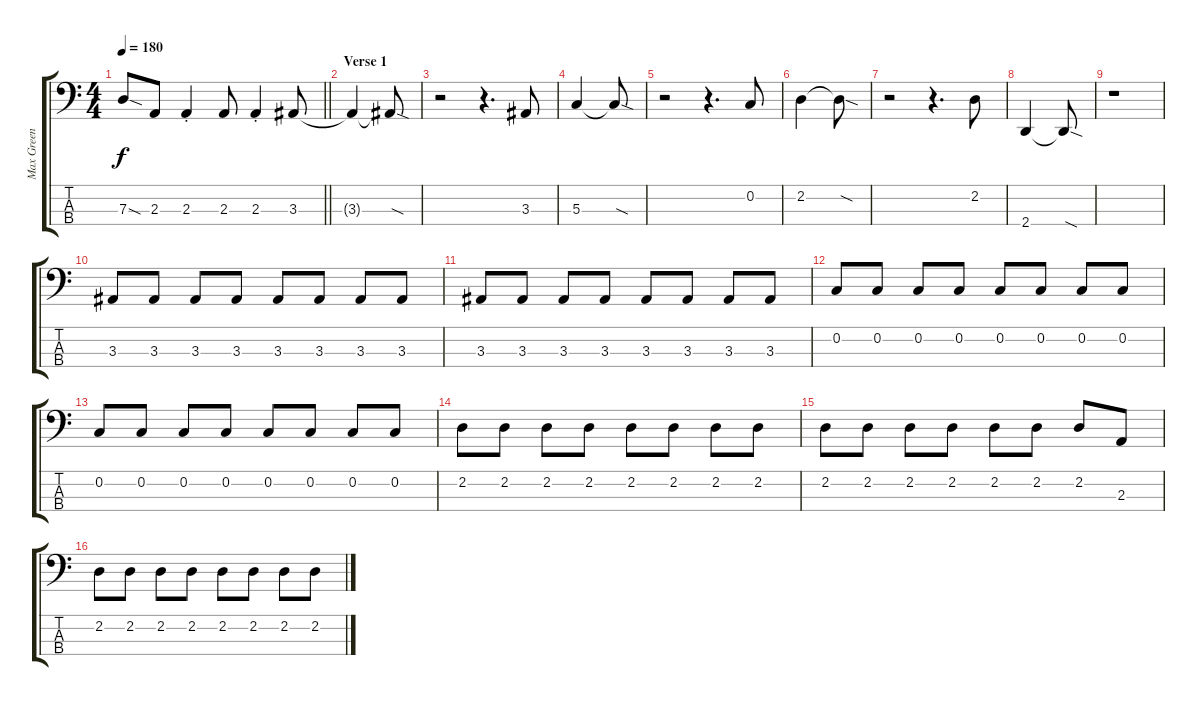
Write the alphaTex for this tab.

\track ("Max Green [Bass]" "Max Green ") {instrument electricbasspick}
\staff {score tabs}
\tuning (F2 C2 G1 C1) {hide}
\ts (4 4)
\tempo 180
\clef f4
\barLineRight lightlight
\ks c
7.3{sod t}.8{dy f} 2.3.8 2.3{st}.4 2.3.8 2.3{st}.4 3.3.8 |
\section ("" "Verse 1")
3.3{t}.4 3.3{sod t}.8 |
r.2 r.4{d} 3.3.8 |
5.3.4 5.3{sod t}.8 |
r.2 r.4{d} 0.2.8 |
2.2.4 2.2{sod t}.8 |
r.2 r.4{d} 2.2.8 |
2.4.4 2.4{sod t}.8 |
r.1 |
3.3.8 3.3.8 3.3.8 3.3.8 3.3.8 3.3.8 3.3.8 3.3.8 |
3.3.8 3.3.8 3.3.8 3.3.8 3.3.8 3.3.8 3.3.8 3.3.8 |
0.2.8 0.2.8 0.2.8 0.2.8 0.2.8 0.2.8 0.2.8 0.2.8 |
0.2.8 0.2.8 0.2.8 0.2.8 0.2.8 0.2.8 0.2.8 0.2.8 |
2.2.8{volume 16} 2.2.8 2.2.8 2.2.8 2.2.8 2.2.8 2.2.8 2.2.8 |
2.2.8 2.2.8 2.2.8 2.2.8 2.2.8 2.2.8 2.2.8 2.3.8 |
2.2.8 2.2.8 2.2.8 2.2.8 2.2.8 2.2.8 2.2.8 2.2.8
